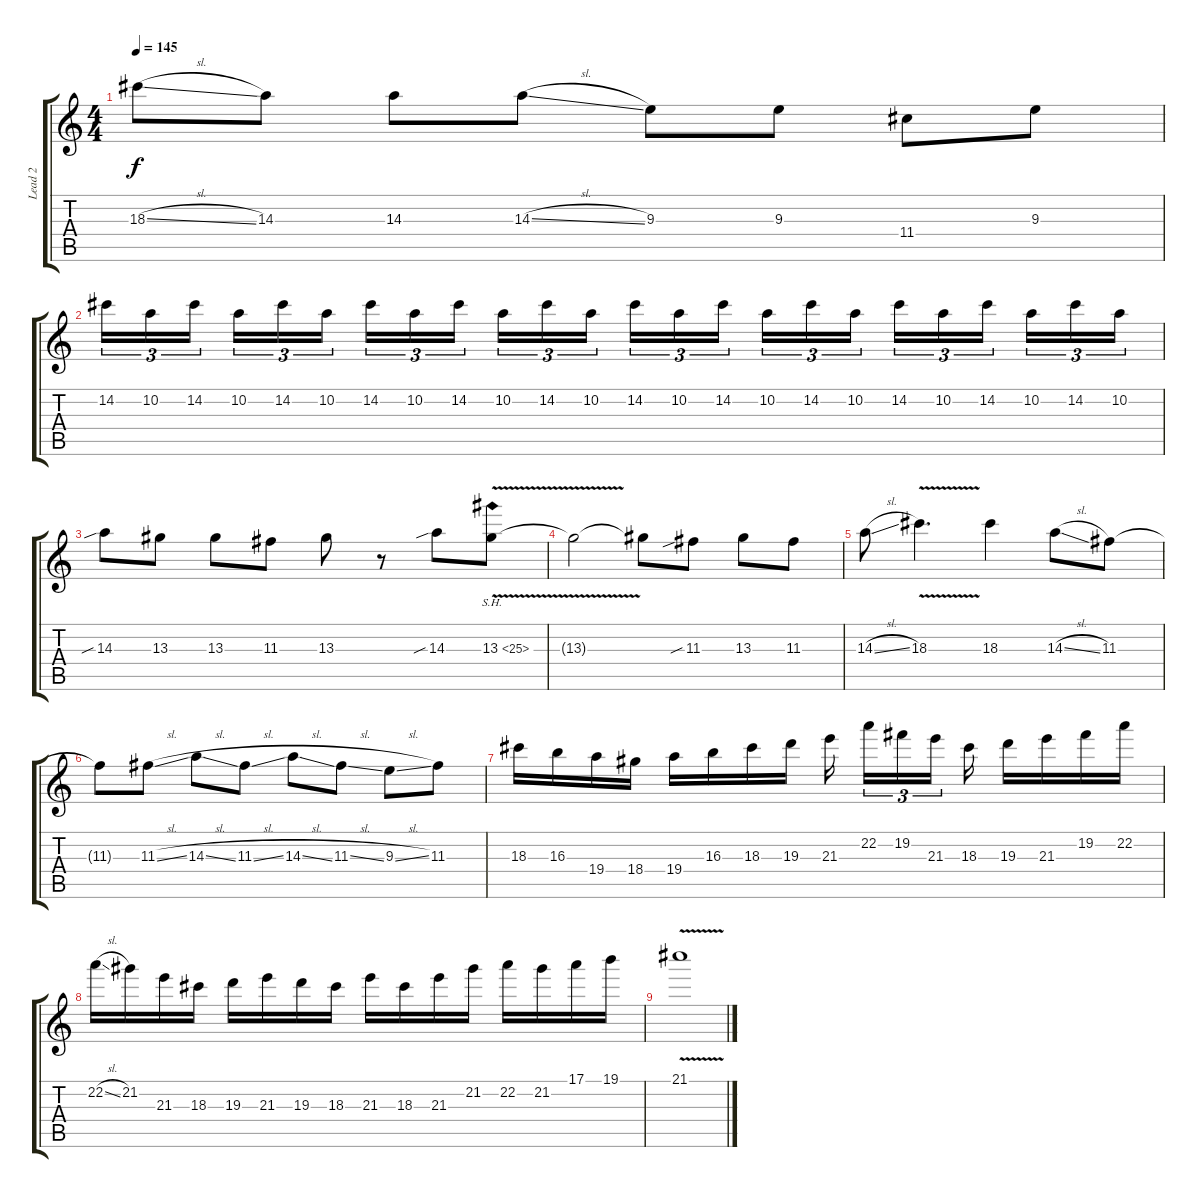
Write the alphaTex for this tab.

\track ("Lead 2" "Lead 2") {instrument distortionguitar}
\staff {score tabs}
\tuning (E4 B3 G3 D3 A2 E2) {hide}
\ts (4 4)
\tempo 145
\clef g2
\ks c
18.3{sl}.8{dy f} 14.3.8 14.3.8 14.3{sl}.8 9.3.8 9.3.8 11.4.8 9.3.8 |
14.2.16{tu (3 2)} 10.2.16{tu (3 2)} 14.2.16{tu (3 2) beam splitsecondary} 10.2.16{tu (3 2)} 14.2.16{tu (3 2)} 10.2.16{tu (3 2)} 14.2.16{tu (3 2)} 10.2.16{tu (3 2)} 14.2.16{tu (3 2) beam splitsecondary} 10.2.16{tu (3 2)} 14.2.16{tu (3 2)} 10.2.16{tu (3 2)} 14.2.16{tu (3 2)} 10.2.16{tu (3 2)} 14.2.16{tu (3 2) beam splitsecondary} 10.2.16{tu (3 2)} 14.2.16{tu (3 2)} 10.2.16{tu (3 2)} 14.2.16{tu (3 2)} 10.2.16{tu (3 2)} 14.2.16{tu (3 2) beam splitsecondary} 10.2.16{tu (3 2)} 14.2.16{tu (3 2)} 10.2.16{tu (3 2)} |
14.3{sib}.8 13.3.8 13.3.8 11.3.8 13.3.8 r.8 14.3{sib}.8 13.3{sh 12 v}.8 |
13.3{t}.2 13.3{t}.8 11.3{sib}.8 13.3.8 11.3.8 |
14.3{sl}.8 18.3{v}.4{d} 18.3.4 14.3{sl}.8 11.3.8 |
11.3{t}.8 11.3{sl}.8 14.3{sl}.8 11.3{sl}.8 14.3{sl}.8 11.3{sl}.8 9.3{sl}.8 11.3.8 |
18.3.16 16.3.16 19.4.16 18.4.16 19.4.16 16.3.16 18.3.16 19.3.16 21.3.16{beam splitsecondary} 22.2.16{tu (3 2)} 19.2.16{tu (3 2)} 21.3.16{tu (3 2) beam splitsecondary} 18.3.16 19.3.16 21.3.16 19.2.16 22.2.16 |
22.2{sl}.16 21.2.16 21.3.16 18.3.16 19.3.16 21.3.16 19.3.16 18.3.16 21.3.16 18.3.16 21.3.16 21.2.16 22.2.16 21.2.16 17.1.16 19.1.16 |
21.1{v}.1
